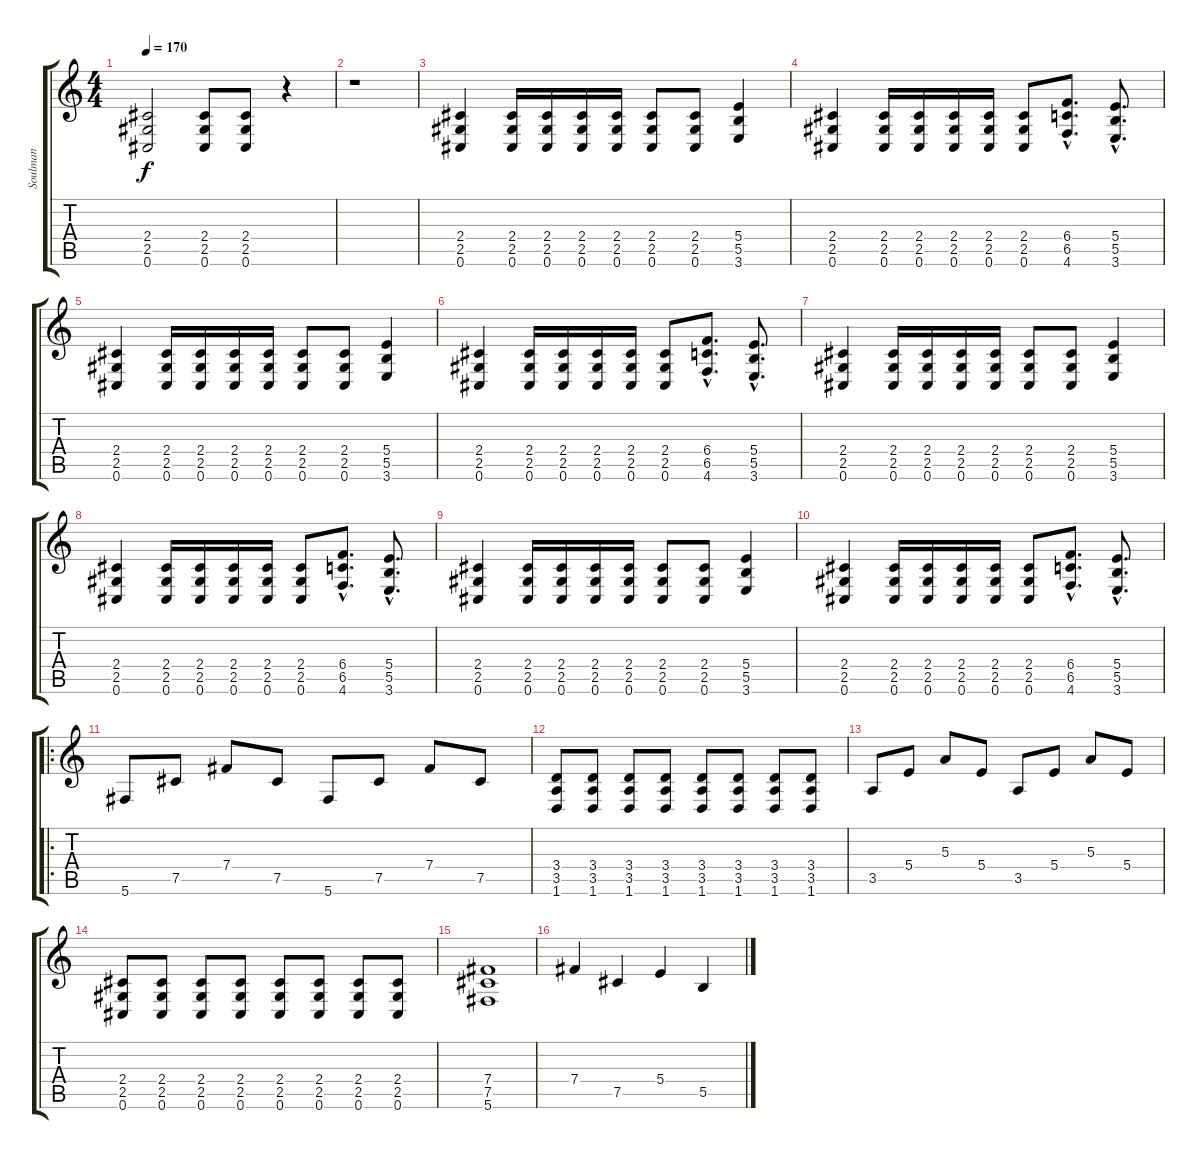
\track ("Soulman" "Soulman") {instrument distortionguitar}
\staff {score tabs}
\tuning (Db4 Ab3 E3 B2 Gb2 Db2) {hide}
\ts (4 4)
\tempo 170
\clef g2
\ks c
(2.4 2.5 0.6).2{dy f} (2.4 2.5 0.6).8 (2.4 2.5 0.6).8 r.4 |
r.1 |
(2.4 2.5 0.6).4 (2.4 2.5 0.6).16 (2.4 2.5 0.6).16 (2.4 2.5 0.6).16 (2.4 2.5 0.6).16 (2.4 2.5 0.6).8 (2.4 2.5 0.6).8 (5.4 5.5 3.6).4 |
(2.4 2.5 0.6).4 (2.4 2.5 0.6).16 (2.4 2.5 0.6).16 (2.4 2.5 0.6).16 (2.4 2.5 0.6).16 (2.4 2.5 0.6).8 (6.4{hac} 6.5{hac} 4.6{hac}).8{d} (5.4{hac} 5.5{hac} 3.6{hac}).8{d} |
(2.4 2.5 0.6).4 (2.4 2.5 0.6).16 (2.4 2.5 0.6).16 (2.4 2.5 0.6).16 (2.4 2.5 0.6).16 (2.4 2.5 0.6).8 (2.4 2.5 0.6).8 (5.4 5.5 3.6).4 |
(2.4 2.5 0.6).4 (2.4 2.5 0.6).16 (2.4 2.5 0.6).16 (2.4 2.5 0.6).16 (2.4 2.5 0.6).16 (2.4 2.5 0.6).8 (6.4{hac} 6.5{hac} 4.6{hac}).8{d} (5.4{hac} 5.5{hac} 3.6{hac}).8{d} |
(2.4 2.5 0.6).4 (2.4 2.5 0.6).16 (2.4 2.5 0.6).16 (2.4 2.5 0.6).16 (2.4 2.5 0.6).16 (2.4 2.5 0.6).8 (2.4 2.5 0.6).8 (5.4 5.5 3.6).4 |
(2.4 2.5 0.6).4 (2.4 2.5 0.6).16 (2.4 2.5 0.6).16 (2.4 2.5 0.6).16 (2.4 2.5 0.6).16 (2.4 2.5 0.6).8 (6.4{hac} 6.5{hac} 4.6{hac}).8{d} (5.4{hac} 5.5{hac} 3.6{hac}).8{d} |
(2.4 2.5 0.6).4 (2.4 2.5 0.6).16 (2.4 2.5 0.6).16 (2.4 2.5 0.6).16 (2.4 2.5 0.6).16 (2.4 2.5 0.6).8 (2.4 2.5 0.6).8 (5.4 5.5 3.6).4 |
(2.4 2.5 0.6).4 (2.4 2.5 0.6).16 (2.4 2.5 0.6).16 (2.4 2.5 0.6).16 (2.4 2.5 0.6).16 (2.4 2.5 0.6).8 (6.4{hac} 6.5{hac} 4.6{hac}).8{d} (5.4{hac} 5.5{hac} 3.6{hac}).8{d} |
\ro
5.6.8 7.5.8 7.4.8 7.5.8 5.6.8 7.5.8 7.4.8 7.5.8 |
(3.4 3.5 1.6).8 (3.4 3.5 1.6).8 (3.4 3.5 1.6).8 (3.4 3.5 1.6).8 (3.4 3.5 1.6).8 (3.4 3.5 1.6).8 (3.4 3.5 1.6).8 (3.4 3.5 1.6).8 |
3.5.8 5.4.8 5.3.8 5.4.8 3.5.8 5.4.8 5.3.8 5.4.8 |
(2.4 2.5 0.6).8 (2.4 2.5 0.6).8 (2.4 2.5 0.6).8 (2.4 2.5 0.6).8 (2.4 2.5 0.6).8 (2.4 2.5 0.6).8 (2.4 2.5 0.6).8 (2.4 2.5 0.6).8 |
(7.4 7.5 5.6).1 |
7.4.4 7.5.4 5.4.4 5.5.4
